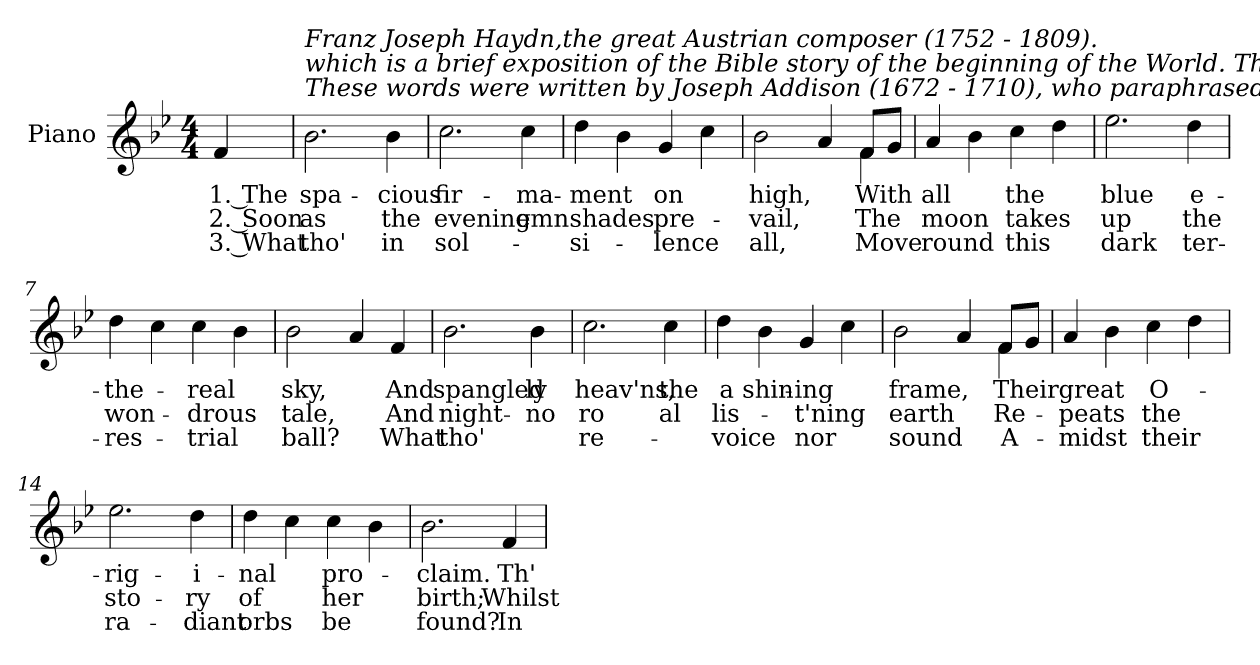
**kern	**text	**text	**text
*part1	*part1	*part1	*part1
*staff1	*staff1	*staff1	*staff1
*I"Piano	*	*	*
*I'Pno.	*	*	*
!!LO:PB:g=z
*clefG2	*	*	*
*k[b-e-]	*	*	*
*B-:	*	*	*
*M4/4	*	*	*
=	=	=	=
!	!LO:LY:b:color=#000000	!LO:LY:b:color=#000000	!LO:LY:b:color=#000000
4fi/	1. The	2. Soon	3. What
=1	=1	=1	=1
!LO:TX:a:i:t=These words were written by Joseph Addison (1672 - 1710), who paraphrased the nineteenth Psalm,	!	!	!
!LO:TX:i:t=which is a brief exposition of the Bible story of the beginning of the World.   The music is adapted from a chorus by	!	!	!
!LO:TX:i:t=Franz Joseph Haydn,the great Austrian composer (1752 - 1809).	!	!	!
!	!LO:LY:b:color=#000000	!LO:LY:b:color=#000000	!LO:LY:b:color=#000000
2.b-i\	spa-	as	tho'
!	!LO:LY:b:color=#000000	!LO:LY:b:color=#000000	!LO:LY:b:color=#000000
4b-i\	-cious	the	in
=2	=2	=2	=2
!	!LO:LY:b:color=#000000	!LO:LY:b:color=#000000	!LO:LY:b:color=#000000
2.cci\	fir-	evening	sol-
!	!LO:LY:b:color=#000000	!LO:LY:b:color=#000000	!
4cci\	-ma-	-emn	.
=3	=3	=3	=3
!	!LO:LY:b:color=#000000	!LO:LY:b:color=#000000	!LO:LY:b:color=#000000
4ddi\	-ment	shades	si-
4b-i\	.	.	.
!	!LO:LY:b:color=#000000	!LO:LY:b:color=#000000	!LO:LY:b:color=#000000
4gi/	on	pre-	-lence
4cci\	.	.	.
=4	=4	=4	=4
!	!LO:LY:b:color=#000000	!LO:LY:b:color=#000000	!LO:LY:b:color=#000000
*^	*	*	*
2b-i\	2.ryy	high,	-vail,	all,
4ai/	.	.	.	.
!	!	!LO:LY:b:color=#000000	!LO:LY:b:color=#000000	!LO:LY:b:color=#000000
8fi/L	4fi\	With	The	Move
8gi/J	.	.	.	.
*v	*v	*	*	*
=5	=5	=5	=5
!	!LO:LY:b:color=#000000	!LO:LY:b:color=#000000	!LO:LY:b:color=#000000
4ai/	all	moon	round
4b-i\	.	.	.
!	!LO:LY:b:color=#000000	!LO:LY:b:color=#000000	!LO:LY:b:color=#000000
4cci\	the	takes	this
4ddi\	.	.	.
=6	=6	=6	=6
!	!LO:LY:b:color=#000000	!LO:LY:b:color=#000000	!LO:LY:b:color=#000000
2.ee-i\	blue	up	dark
!	!LO:LY:b:color=#000000	!LO:LY:b:color=#000000	!LO:LY:b:color=#000000
4ddi\	e-	the	ter-
!!LO:LB:g=z
=7	=7	=7	=7
!	!LO:LY:b:color=#000000	!LO:LY:b:color=#000000	!LO:LY:b:color=#000000
4ddi\	-the-	won-	-res-
4cci\	.	.	.
!	!LO:LY:b:color=#000000	!LO:LY:b:color=#000000	!LO:LY:b:color=#000000
4cci\	-real	-drous	-trial
4b-i\	.	.	.
=8	=8	=8	=8
!	!LO:LY:b:color=#000000	!LO:LY:b:color=#000000	!LO:LY:b:color=#000000
2b-i\	sky,	tale,	ball?
4ai/	.	.	.
!	!LO:LY:b:color=#000000	!LO:LY:b:color=#000000	!LO:LY:b:color=#000000
4fi/	And	And	What
=9	=9	=9	=9
!	!LO:LY:b:color=#000000	!LO:LY:b:color=#000000	!LO:LY:b:color=#000000
2.b-i\	spangled	night-	tho'
!	!LO:LY:b:color=#000000	!LO:LY:b:color=#000000	!
4b-i\	-ly	no	.
=10	=10	=10	=10
!	!LO:LY:b:color=#000000	!LO:LY:b:color=#000000	!LO:LY:b:color=#000000
2.cci\	heav'ns,	ro	re-
!	!LO:LY:b:color=#000000	!LO:LY:b:color=#000000	!
4cci\	the	-al	.
=11	=11	=11	=11
!	!LO:LY:b:color=#000000	!LO:LY:b:color=#000000	!LO:LY:b:color=#000000
4ddi\	a	lis-	voice
!	!LO:LY:b:color=#000000	!	!
4b-i\	shin-	.	.
!	!LO:LY:b:color=#000000	!LO:LY:b:color=#000000	!LO:LY:b:color=#000000
4gi/	-ing	-t'ning	nor
4cci\	.	.	.
=12	=12	=12	=12
!	!LO:LY:b:color=#000000	!LO:LY:b:color=#000000	!LO:LY:b:color=#000000
*^	*	*	*
2b-i\	2.ryy	frame,	earth	sound
4ai/	.	.	.	.
!	!	!LO:LY:b:color=#000000	!LO:LY:b:color=#000000	!LO:LY:b:color=#000000
8fi/L	4fi\	Their	Re-	A-
8gi/J	.	.	.	.
*v	*v	*	*	*
=13	=13	=13	=13
!	!LO:LY:b:color=#000000	!LO:LY:b:color=#000000	!LO:LY:b:color=#000000
4ai/	great	-peats	-midst
4b-i\	.	.	.
!	!LO:LY:b:color=#000000	!LO:LY:b:color=#000000	!LO:LY:b:color=#000000
4cci\	O-	the	their
4ddi\	.	.	.
!!LO:LB:g=z
=14	=14	=14	=14
!	!LO:LY:b:color=#000000	!LO:LY:b:color=#000000	!LO:LY:b:color=#000000
2.ee-i\	-rig-	sto-	ra-
!	!LO:LY:b:color=#000000	!LO:LY:b:color=#000000	!LO:LY:b:color=#000000
4ddi\	-i-	-ry	-diant
=15	=15	=15	=15
!	!LO:LY:b:color=#000000	!LO:LY:b:color=#000000	!LO:LY:b:color=#000000
4ddi\	-nal	of	orbs
4cci\	.	.	.
!	!LO:LY:b:color=#000000	!LO:LY:b:color=#000000	!LO:LY:b:color=#000000
4cci\	pro-	her	be
4b-i\	.	.	.
=16	=16	=16	=16
!	!LO:LY:b:color=#000000	!LO:LY:b:color=#000000	!LO:LY:b:color=#000000
2.b-i\	-claim.	birth;	found?
!	!LO:LY:b:color=#000000	!LO:LY:b:color=#000000	!LO:LY:b:color=#000000
4fi/	Th'	Whilst	In
=	=	=	=
*-	*-	*-	*-
